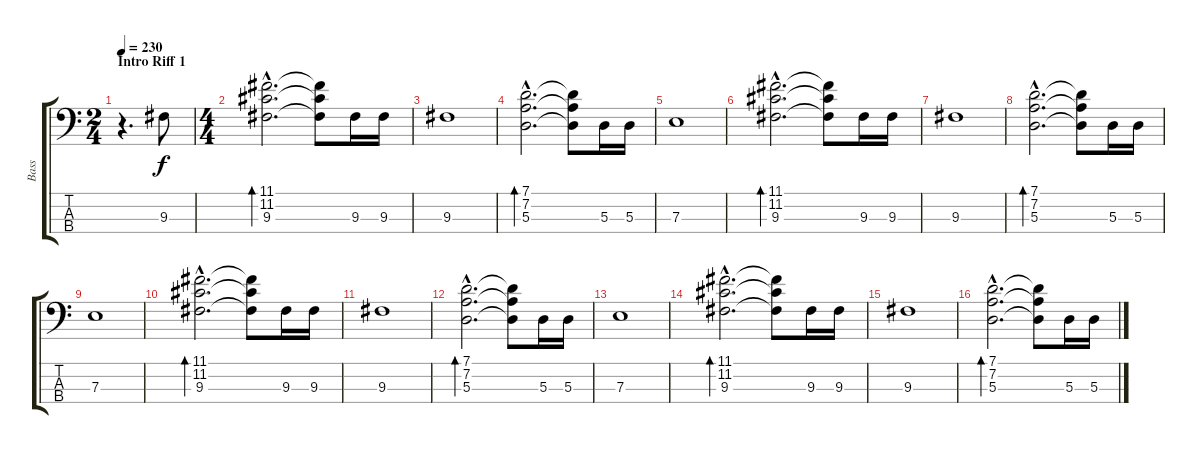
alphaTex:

\track ("Bass" "Bass") {instrument electricbassfinger}
\staff {score tabs}
\tuning (G2 D2 A1 E1) {hide}
\ts (2 4)
\section ("" "Intro Riff 1")
\tempo 230
\tempo 160
\tempo 230
\clef f4
\ks c
r.4{d dy f instrument electricbassfinger} 9.3.8 |
\ts (4 4)
(11.1{hac} 11.2{hac} 9.3{hac}).2{d bd 120} (11.1{t} 11.2{t} 9.3{t}).8 9.3.16 9.3.16 |
9.3.1 |
(7.1{hac} 7.2{hac} 5.3{hac}).2{d bd 120} (7.1{t} 7.2{t} 5.3{t}).8 5.3.16 5.3.16 |
7.3.1 |
(11.1{hac} 11.2{hac} 9.3{hac}).2{d bd 120} (11.1{t} 11.2{t} 9.3{t}).8 9.3.16 9.3.16 |
9.3.1 |
(7.1{hac} 7.2{hac} 5.3{hac}).2{d bd 120} (7.1{t} 7.2{t} 5.3{t}).8 5.3.16 5.3.16 |
7.3.1 |
(11.1{hac} 11.2{hac} 9.3{hac}).2{d bd 120} (11.1{t} 11.2{t} 9.3{t}).8 9.3.16 9.3.16 |
9.3.1 |
(7.1{hac} 7.2{hac} 5.3{hac}).2{d bd 120} (7.1{t} 7.2{t} 5.3{t}).8 5.3.16 5.3.16 |
7.3.1 |
(11.1{hac} 11.2{hac} 9.3{hac}).2{d bd 120} (11.1{t} 11.2{t} 9.3{t}).8 9.3.16 9.3.16 |
9.3.1 |
(7.1{hac} 7.2{hac} 5.3{hac}).2{d bd 120} (7.1{t} 7.2{t} 5.3{t}).8 5.3.16 5.3.16
